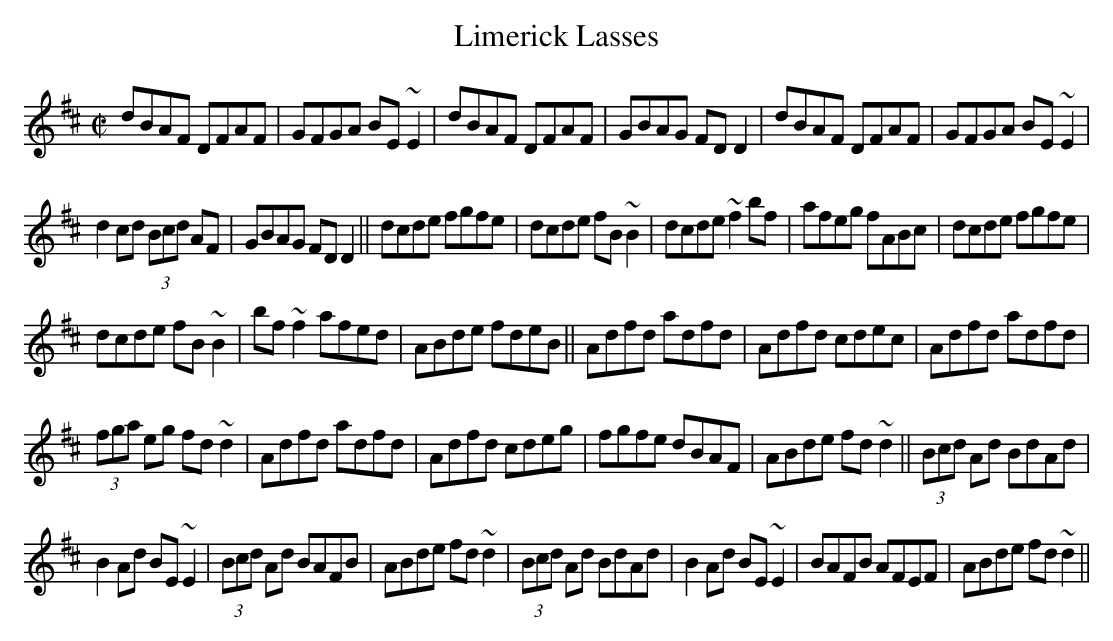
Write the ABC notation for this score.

X:1
T:Limerick Lasses
M:C|
L:1/8
K:D
dBAF DFAF|GFGA BE~E2|dBAF DFAF|GBAG FDD2|dBAF DFAF|GFGA BE~E2|
d2cd (3Bcd AF|GBAG FDD2||dcde fgfe|dcde fB~B2|dcde ~f2bf |afeg fABc|dcde fgfe|
dcde fB~B2|bf ~f2 afed|ABde fdeB||Adfd adfd|Adfd cdec|Adfd adfd|
(3fga eg fd~d2|Adfd adfd|Adfd cdeg|fgfe dBAF|ABde fd~d2||(3Bcd Ad BdAd|
B2Ad BE~E2|(3Bcd Ad BAFB|ABde fd~d2|(3Bcd Ad BdAd|B2Ad BE~E2|BAFB AFEF|ABde fd~d2||
